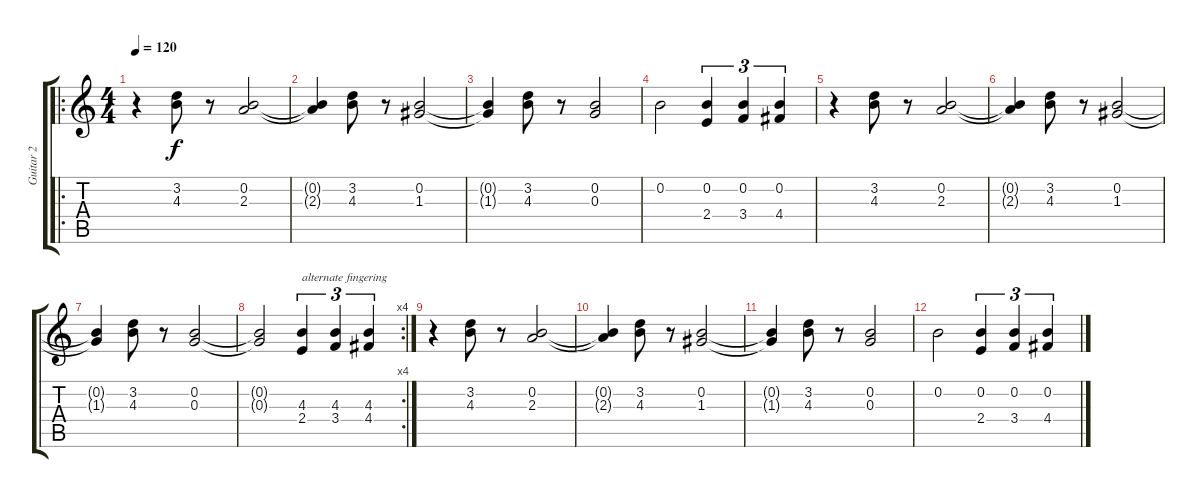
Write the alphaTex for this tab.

\track ("Guitar 2" "Guitar 2") {instrument acousticguitarsteel}
\staff {score tabs}
\tuning (E4 B3 G3 D3 A2 E2) {hide}
\ro
\ts (4 4)
\tempo 120
\clef g2
\ks c
r.4{dy f instrument acousticguitarsteel} (3.2 4.3).8 r.8 (0.2 2.3).2 |
(0.2{t} 2.3{t}).4 (3.2 4.3).8 r.8 (0.2 1.3).2 |
(0.2{t} 1.3{t}).4 (3.2 4.3).8 r.8 (0.2 0.3).2 |
0.2.2 (0.2 2.4).4{tu (3 2)} (0.2 3.4).4{tu (3 2)} (0.2 4.4).4{tu (3 2)} |
r.4 (3.2 4.3).8 r.8 (0.2 2.3).2 |
(0.2{t} 2.3{t}).4 (3.2 4.3).8 r.8 (0.2 1.3).2 |
(0.2{t} 1.3{t}).4 (3.2 4.3).8 r.8 (0.2 0.3).2 |
\rc 4
(0.2{t} 0.3{t}).2 (4.3 2.4).4{tu (3 2) txt "alternate fingering"} (4.3 3.4).4{tu (3 2)} (4.3 4.4).4{tu (3 2)} |
r.4 (3.2 4.3).8 r.8 (0.2 2.3).2 |
(0.2{t} 2.3{t}).4 (3.2 4.3).8 r.8 (0.2 1.3).2 |
(0.2{t} 1.3{t}).4 (3.2 4.3).8 r.8 (0.2 0.3).2 |
0.2.2 (0.2 2.4).4{tu (3 2)} (0.2 3.4).4{tu (3 2)} (0.2 4.4).4{tu (3 2)}
